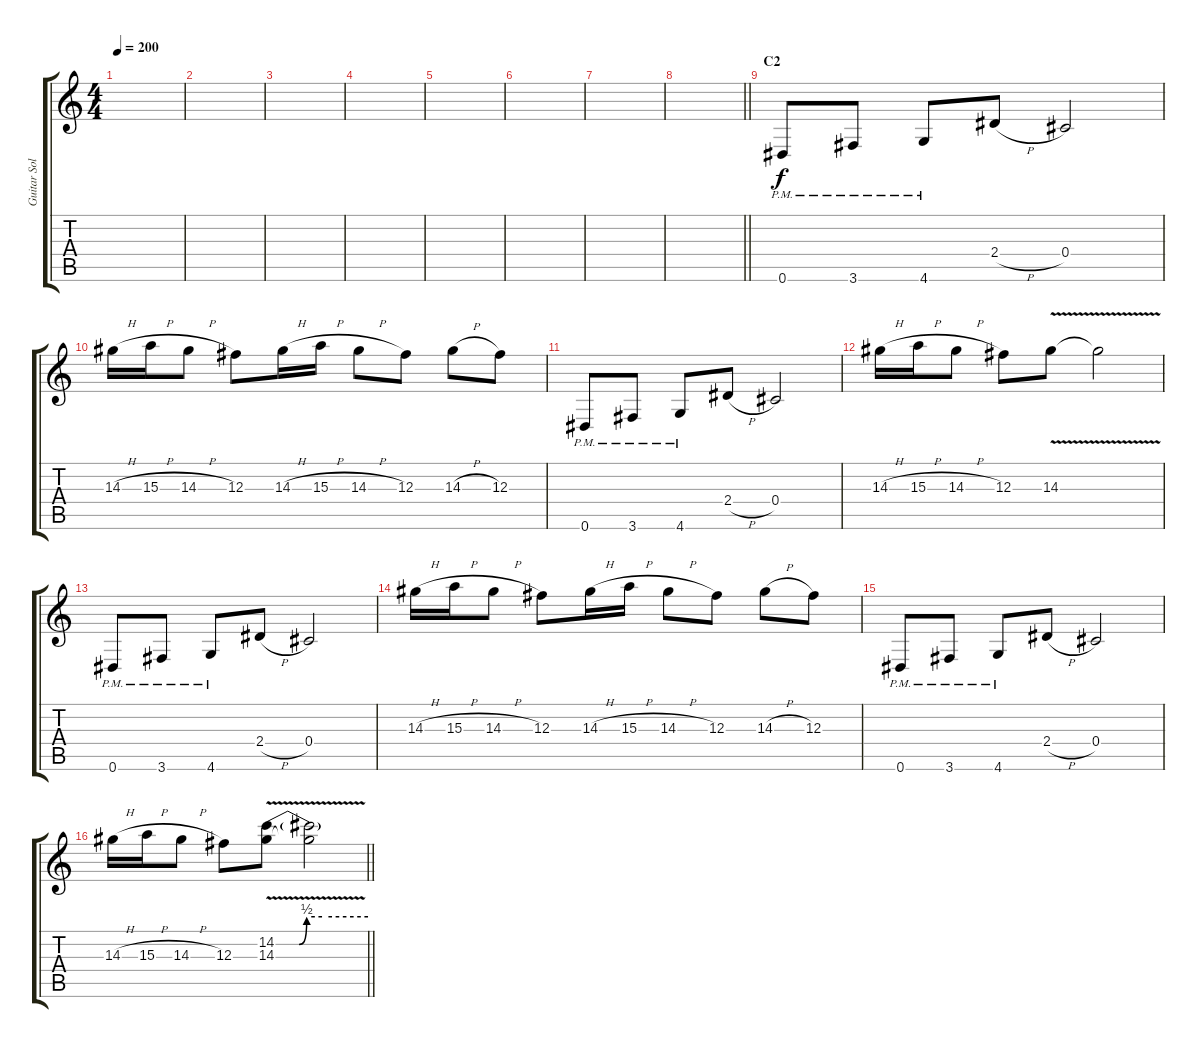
\track ("Guitar Solo" "Guitar Sol") {instrument overdrivenguitar}
\staff {score tabs}
\tuning (Eb4 Bb3 Gb3 Db3 Ab2 Eb2) {hide}
\ts (4 4)
\tempo 200
\clef g2
\ks c
|
|
|
|
|
|
|
\barLineRight lightlight
|
\section ("" "C2")
0.6{pm}.8 3.6{pm}.8 4.6{pm}.8 2.4{h}.8 0.4.2 |
14.3{h}.16 15.3{h}.16 14.3{h}.8 12.3.8 14.3{h}.16 15.3{h}.16 14.3{h}.8 12.3.8 14.3{h}.8 12.3.8 |
0.6{pm}.8 3.6{pm}.8 4.6{pm}.8 2.4{h}.8 0.4.2 |
14.3{h}.16 15.3{h}.16 14.3{h}.8 12.3.8 14.3{v}.8 14.3{t}.2 |
0.6{pm}.8 3.6{pm}.8 4.6{pm}.8 2.4{h}.8 0.4.2 |
14.3{h}.16 15.3{h}.16 14.3{h}.8 12.3.8 14.3{h}.16 15.3{h}.16 14.3{h}.8 12.3.8 14.3{h}.8 12.3.8 |
0.6{pm}.8 3.6{pm}.8 4.6{pm}.8 2.4{h}.8 0.4.2 |
\barLineRight lightlight
14.3{h}.16 15.3{h}.16 14.3{h}.8 12.3.8 (14.2{be (custom 0 0 15 0 20 2 30 2 60 2)} 14.3{v}).8 (14.2{t} 14.3{t}).2
